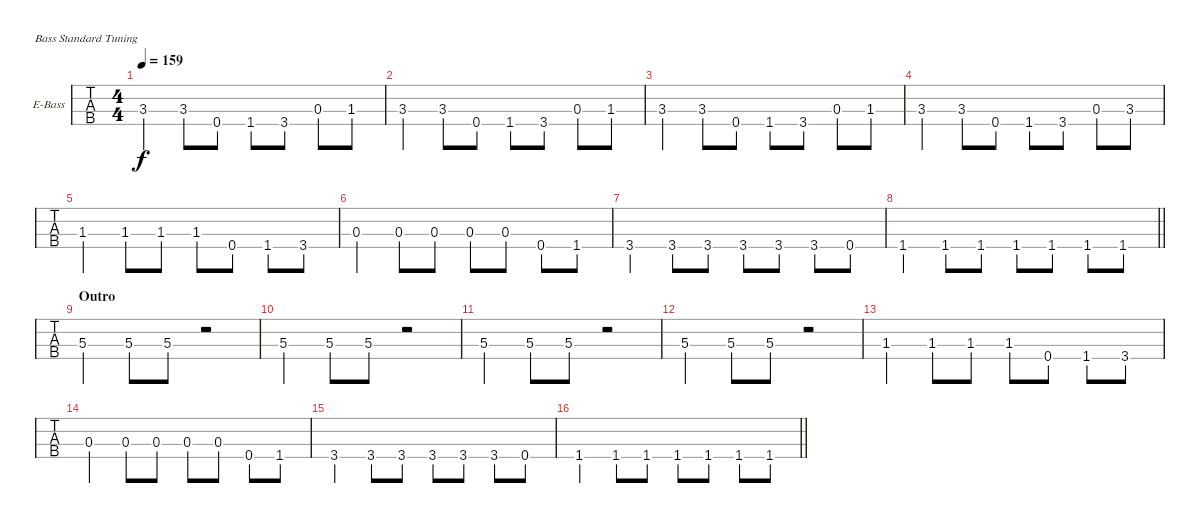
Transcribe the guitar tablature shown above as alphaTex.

\bracketExtendMode groupsimilarinstruments
\firstSystemTrackNameOrientation horizontal
\otherSystemsTrackNameOrientation horizontal
\track ("Nikolai" "E-Bass") {instrument electricbassfinger}
\staff {tabs}
\tuning (G2 D2 A1 E1)
\ts (4 4)
\tempo 159
\clef f4
\ks c
3.3.4{dy f} 3.3.8 0.4.8 1.4.8 3.4.8 0.3.8 1.3.8 |
3.3.4 3.3.8 0.4.8 1.4.8 3.4.8 0.3.8 1.3.8 |
3.3.4 3.3.8 0.4.8 1.4.8 3.4.8 0.3.8 1.3.8 |
3.3.4 3.3.8 0.4.8 1.4.8 3.4.8 0.3.8 3.3.8 |
1.3.4 1.3.8 1.3.8 1.3.8 0.4.8 1.4.8 3.4.8 |
0.3.4 0.3.8 0.3.8 0.3.8 0.3.8 0.4.8 1.4.8 |
3.4.4 3.4.8 3.4.8 3.4.8 3.4.8 3.4.8 0.4.8 |
\barLineRight lightlight
1.4.4 1.4.8 1.4.8 1.4.8 1.4.8 1.4.8 1.4.8 |
\section ("" "Outro")
5.3.4 5.3.8 5.3.8 r.2 |
5.3.4 5.3.8 5.3.8 r.2 |
5.3.4 5.3.8 5.3.8 r.2 |
5.3.4 5.3.8 5.3.8 r.2 |
1.3.4 1.3.8 1.3.8 1.3.8 0.4.8 1.4.8 3.4.8 |
0.3.4 0.3.8 0.3.8 0.3.8 0.3.8 0.4.8 1.4.8 |
3.4.4 3.4.8 3.4.8 3.4.8 3.4.8 3.4.8 0.4.8 |
\barLineRight lightlight
1.4.4 1.4.8 1.4.8 1.4.8 1.4.8 1.4.8 1.4.8
